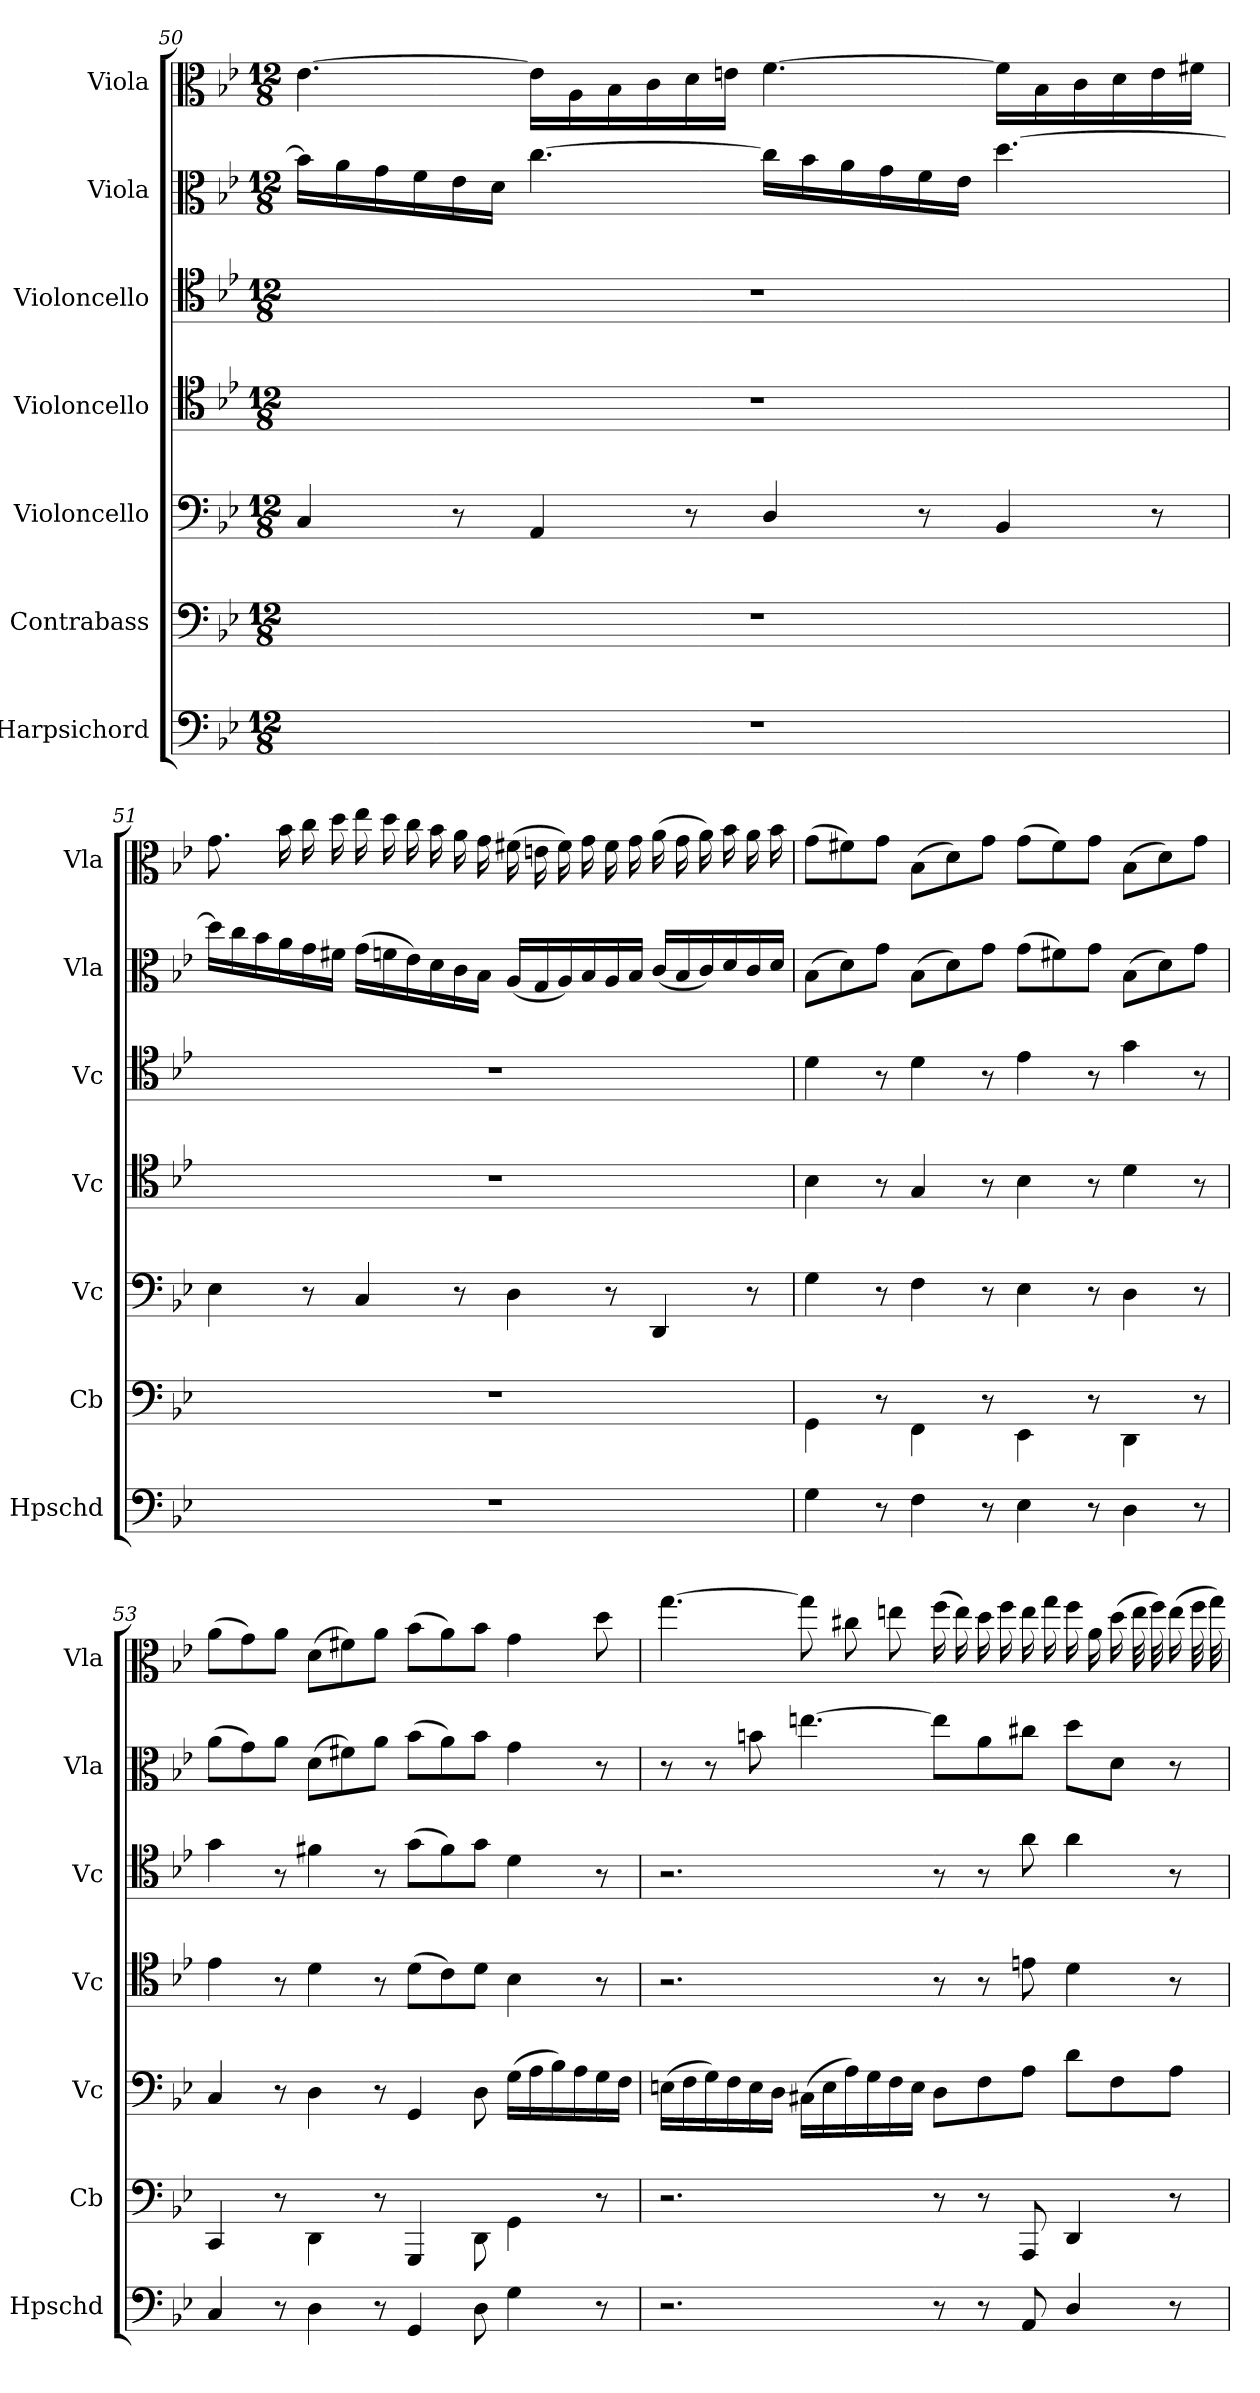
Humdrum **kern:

**kern	**kern	**kern	**kern	**kern	**kern	**kern
*part7	*part6	*part5	*part4	*part3	*part2	*part1
*staff7	*staff6	*staff5	*staff4	*staff3	*staff2	*staff1
*I"Harpsichord	*I"Contrabass	*I"Violoncello	*I"Violoncello	*I"Violoncello	*I"Viola	*I"Viola
*I'Hpschd	*I'Cb	*I'Vc	*I'Vc	*I'Vc	*I'Vla	*I'Vla
*clefF4	*clefF4	*clefF4	*clefC4	*clefC4	*clefC3	*clefC3
*	*ITrd7c12	*	*	*	*	*
*k[b-e-]	*k[b-e-]	*k[b-e-]	*k[b-e-]	*k[b-e-]	*k[b-e-]	*k[b-e-]
*B-:	*B-:	*B-:	*B-:	*B-:	*B-:	*B-:
*M12/8	*M12/8	*M12/8	*M12/8	*M12/8	*M12/8	*M12/8
=50	=50	=50	=50	=50	=50	=50
1.r	1.r	4C/	1.r	1.r	16b-\LL]	[4.e-\
.	.	.	.	.	16a\	.
.	.	.	.	.	16g\	.
.	.	.	.	.	16f\	.
.	.	8r	.	.	16e-\	.
.	.	.	.	.	16d\JJ	.
.	.	4AA/	.	.	[4.cc\	16e-\LL]
.	.	.	.	.	.	16A\
.	.	.	.	.	.	16B-\
.	.	.	.	.	.	16c\
.	.	8r	.	.	.	16d\
.	.	.	.	.	.	16en\JJ
.	.	4D/	.	.	16cc\LL]	[4.f\
.	.	.	.	.	16b-\	.
.	.	.	.	.	16a\	.
.	.	.	.	.	16g\	.
.	.	8r	.	.	16f\	.
.	.	.	.	.	16e-\JJ	.
.	.	4BB-/	.	.	[4.dd\	16f\LL]
.	.	.	.	.	.	16B-\
.	.	.	.	.	.	16c\
.	.	.	.	.	.	16d\
.	.	8r	.	.	.	16e\
.	.	.	.	.	.	16f#X\JJ
=51	=51	=51	=51	=51	=51	=51
1.r	1.r	4E-\	1.r	1.r	16dd\LL]	8.g\
.	.	.	.	.	16cc\	.
.	.	.	.	.	16b-\	.
.	.	.	.	.	16a\	16b-\
.	.	8r	.	.	16g\	16cc\
.	.	.	.	.	16f#X\JJ	16dd\
.	.	4C/	.	.	(16g\LL	16ee-\
.	.	.	.	.	16fn\	16dd\
.	.	.	.	.	16e-\)	16cc\
.	.	.	.	.	16d\	16b-\
.	.	8r	.	.	16c\	16a\
.	.	.	.	.	16B-\JJ	16g\
.	.	4D\	.	.	(16A/LL	(16f#X\
.	.	.	.	.	16G/	16en\
.	.	.	.	.	16A/)	16f#\)
.	.	.	.	.	16B-/	16g\
.	.	8r	.	.	16A/	16f#\
.	.	.	.	.	16B-/JJ	16g\
.	.	4DD/	.	.	(16c/LL	(16a\
.	.	.	.	.	16B-/	16g\
.	.	.	.	.	16c/)	16a\)
.	.	.	.	.	16d/	16b-\
.	.	8r	.	.	16c/	16a\
.	.	.	.	.	16d/JJ	16b-\
=52	=52	=52	=52	=52	=52	=52
4G\	4GGG\	4G\	4B-\	4d\	(8B-\L	(8g\L
.	.	.	.	.	8d\)	8f#X\)
8r	8r	8r	8r	8r	8g\J	8g\J
4F\	4FFF\	4F\	4G/	4d\	(8B-\L	(8B-\L
.	.	.	.	.	8d\)	8d\)
8r	8r	8r	8r	8r	8g\J	8g\J
4E-\	4EEE-\	4E-\	4B-\	4e-\	(8g\L	(8g\L
.	.	.	.	.	8f#X\)	8f#\)
8r	8r	8r	8r	8r	8g\J	8g\J
4D\	4DDD\	4D\	4d\	4g\	(8B-\L	(8B-\L
.	.	.	.	.	8d\)	8d\)
8r	8r	8r	8r	8r	8g\J	8g\J
=53	=53	=53	=53	=53	=53	=53
4C/	4CCC/	4C/	4e-\	4g\	(8a\L	(8a\L
.	.	.	.	.	8g\)	8g\)
8r	8r	8r	8r	8r	8a\J	8a\J
4D\	4DDD\	4D\	4d\	4f#X\	(8d\L	(8d\L
.	.	.	.	.	8f#X\)	8f#X\)
8r	8r	8r	8r	8r	8a\J	8a\J
4GG/	4GGGG/	4GG/	(8d\L	(8g\L	(8b-\L	(8b-\L
.	.	.	8c\)	8f#\)	8a\)	8a\)
8D\	8DDD\	8D\	8d\J	8g\J	8b-\J	8b-\J
4G\	4GGG\	(16G\LL	4B-\	4d\	4g\	4g\
.	.	16A\	.	.	.	.
.	.	16B-\)	.	.	.	.
.	.	16A\	.	.	.	.
8r	8r	16G\	8r	8r	8r	8dd\
.	.	16F\JJ	.	.	.	.
=54	=54	=54	=54	=54	=54	=54
2.r	2.r	(16En\LL	2.r	2.r	8r	[4.gg\
.	.	16F\	.	.	.	.
.	.	16G\)	.	.	8r	.
.	.	16F\	.	.	.	.
.	.	16E\	.	.	8bn\	.
.	.	16D\JJ	.	.	.	.
.	.	(16C#X\LL	.	.	[4.een\	8gg\]
.	.	16E\	.	.	.	.
.	.	16A\)	.	.	.	8cc#X\
.	.	16G\	.	.	.	.
.	.	16F\	.	.	.	8een\
.	.	16E\JJ	.	.	.	.
8r	8r	8D\L	8r	8r	8ee\L]	(16ff\
.	.	.	.	.	.	16ee\)
8r	8r	8F\	8r	8r	8a\	16dd\
.	.	.	.	.	.	16ff\
8AA/	8AAAA/	8A\J	8en\	8a\	8cc#X\J	16ee\
.	.	.	.	.	.	16gg\
4D/	4DDD/	8d\L	4d\	4a\	8dd\L	16ff\
.	.	.	.	.	.	16a\
.	.	8F\	.	.	8d\J	(16dd\
.	.	.	.	.	.	32ee\
.	.	.	.	.	.	32ff\)
8r	8r	8A\J	8r	8r	8r	(16ee\
.	.	.	.	.	.	32ff\
.	.	.	.	.	.	32gg\)
=	=	=	=	=	=	=
*-	*-	*-	*-	*-	*-	*-
